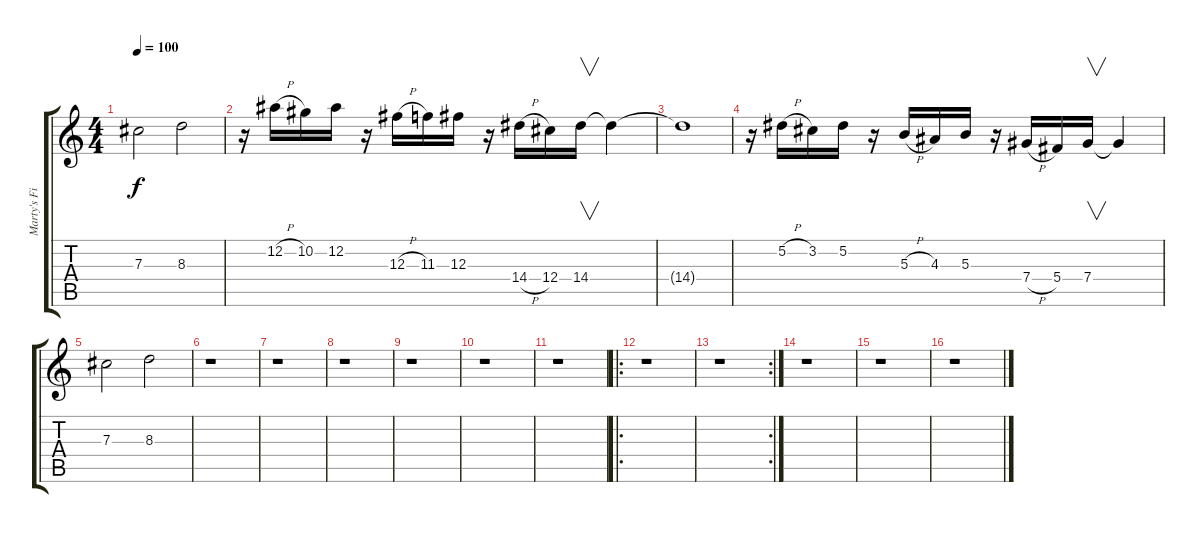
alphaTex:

\track ("Marty's Fills" "Marty's Fi") {instrument distortionguitar}
\staff {score tabs}
\tuning (Eb4 Bb3 Gb3 Db3 Ab2 Eb2) {hide}
\ts (4 4)
\tempo 100
\clef g2
\ks c
7.3.2{dy f} 8.3.2 |
r.16 12.2{h}.16 10.2.16 12.2.16 r.16 12.3{h}.16 11.3.16 12.3.16 r.16 14.4{h}.16 12.4.16 14.4.16{v} 14.4{t}.4 |
14.4{t}.1 |
r.16 5.2{h}.16 3.2.16 5.2.16 r.16 5.3{h}.16 4.3.16 5.3.16 r.16 7.4{h}.16 5.4.16 7.4.16{v} 7.4{t}.4 |
7.3.2 8.3.2 |
r.1 |
r.1 |
r.1 |
r.1 |
r.1 |
r.1 |
\ro
r.1 |
\rc 2
r.1 |
r.1 |
r.1 |
r.1
